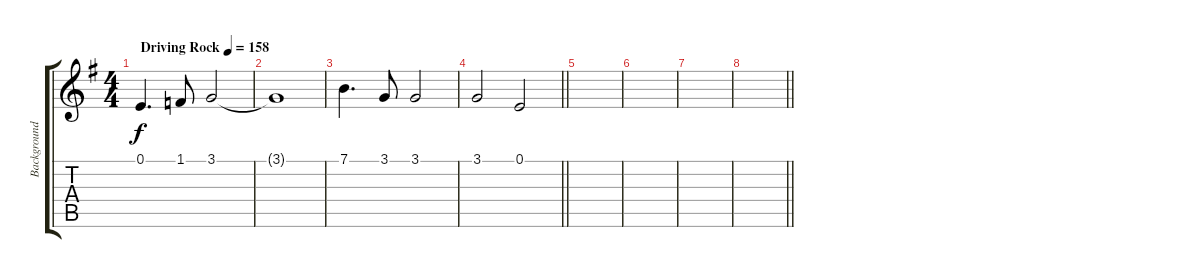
\track ("Background Vocal 1" "Background") {instrument stringensemble1}
\staff {score tabs}
\tuning (E4 B3 G3 D3 A2 E2) {hide}
\ts (4 4)
\tempo (158 "Driving Rock")
\clef g2
\ks g
0.1.4{d dy f instrument stringensemble1} 1.1.8 3.1.2 |
3.1{t}.1 |
7.1.4{d} 3.1.8 3.1.2 |
\barLineRight lightlight
3.1.2 0.1.2 |
|
|
|
\barLineRight lightlight
